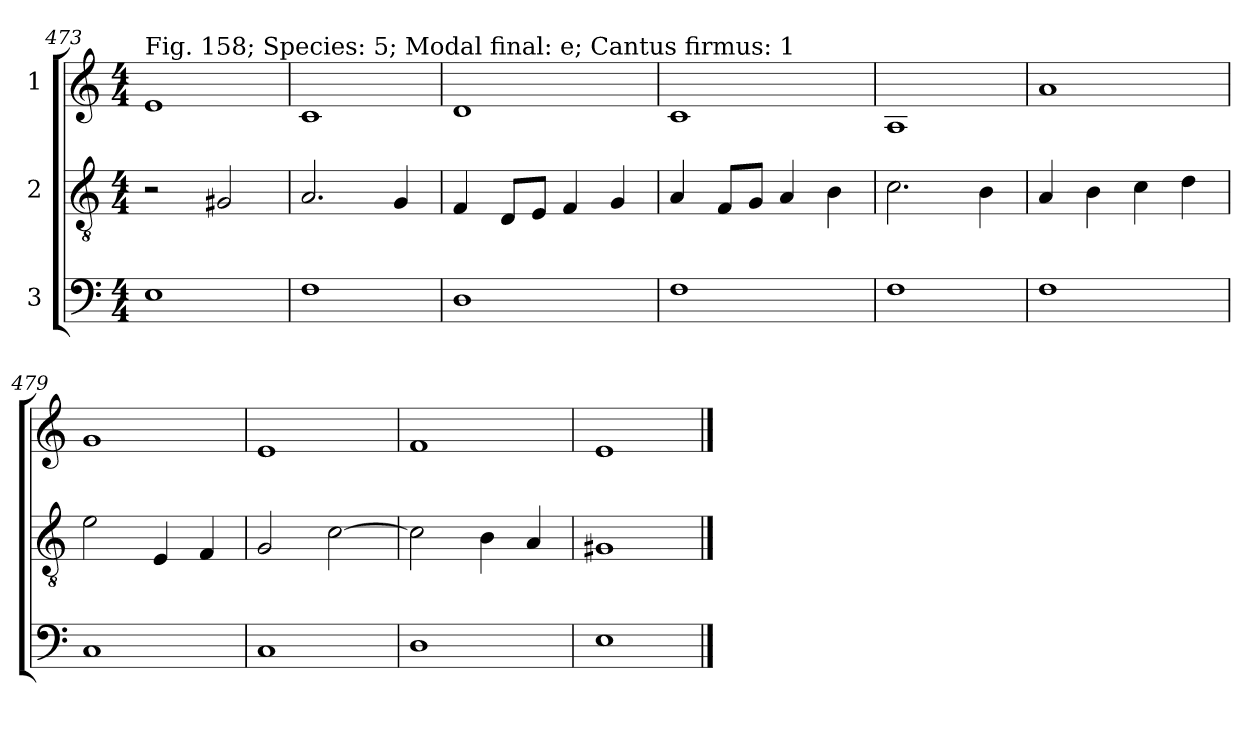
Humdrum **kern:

**kern	**kern	**kern
*part3	*part2	*part1
*staff3	*staff2	*staff1
*I"3	*I"2	*I"1
!!LO:LB:g=z
*clefF4	*clefGv2	*clefG2
*k[]	*k[]	*k[]
*M4/4	*M4/4	*M4/4
=473	=473	=473
!	!	!LO:TX:a:t=Fig. 158; Species&colon; 5; Modal final&colon; e; Cantus firmus&colon; 1
1E	2r	1e
.	2G#X/	.
=474	=474	=474
1F	2.A/	1c
.	4G/	.
=475	=475	=475
1D	4F/	1d
.	8D/L	.
.	8E/J	.
.	4F/	.
.	4G/	.
=476	=476	=476
1F	4A/	1c
.	8F/L	.
.	8G/J	.
.	4A/	.
.	4B\	.
=477	=477	=477
1F	2.c\	1A
.	4B\	.
=478	=478	=478
1F	4A/	1a
.	4B\	.
.	4c\	.
.	4d\	.
=479	=479	=479
1C	2e\	1g
.	4E/	.
.	4F/	.
=480	=480	=480
1C	2G/	1e
.	[2c\	.
=481	=481	=481
1D	2c\]	1f
.	4B\	.
.	4A/	.
=482	=482	=482
1E	1G#X	1e
==	==	==
*-	*-	*-
